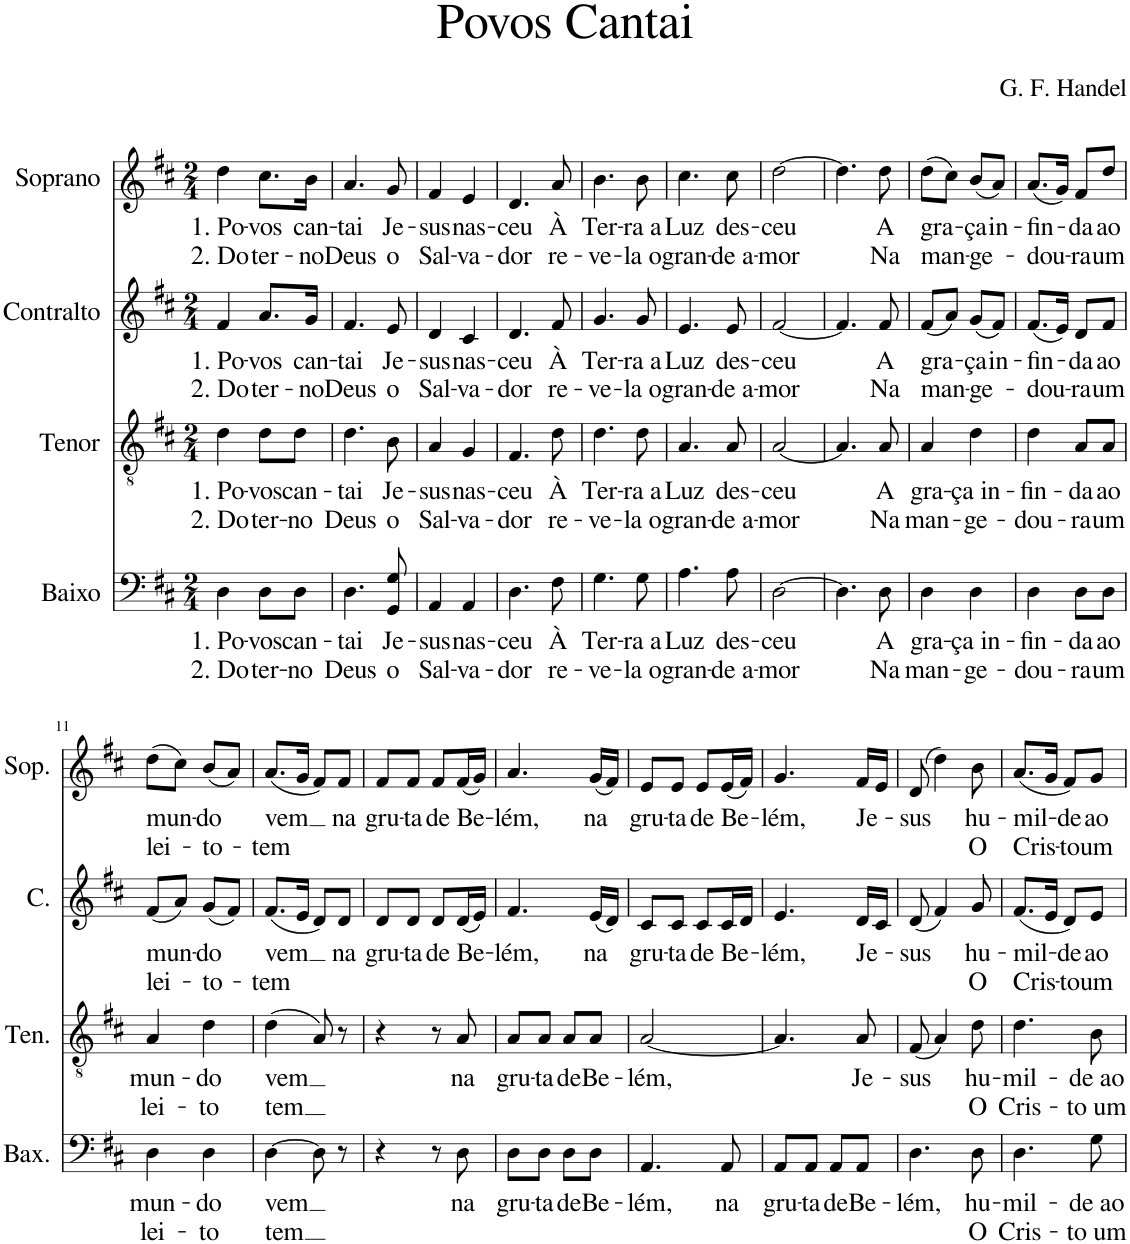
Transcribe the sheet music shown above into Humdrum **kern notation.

**kern	**text	**text	**kern	**text	**text	**kern	**text	**text	**kern	**text	**text
*part4	*part4	*part4	*part3	*part3	*part3	*part2	*part2	*part2	*part1	*part1	*part1
*staff4	*staff4	*staff4	*staff3	*staff3	*staff3	*staff2	*staff2	*staff2	*staff1	*staff1	*staff1
*I"Baixo	*	*	*I"Tenor	*	*	*I"Contralto	*	*	*I"Soprano	*	*
*I'Bax.	*	*	*I'Ten.	*	*	*I'C.	*	*	*I'Sop.	*	*
*clefF4	*	*	*clefGv2	*	*	*clefG2	*	*	*clefG2	*	*
*k[f#c#]	*	*	*k[f#c#]	*	*	*k[f#c#]	*	*	*k[f#c#]	*	*
*M2/4	*	*	*M2/4	*	*	*M2/4	*	*	*M2/4	*	*
=1	=1	=1	=1	=1	=1	=1	=1	=1	=1	=1	=1
!	!LO:LY:b	!LO:LY:b	!	!LO:LY:b	!LO:LY:b	!	!LO:LY:b	!LO:LY:b	!	!LO:LY:b	!LO:LY:b
4D\	1. Po-	2. Do	4d\	1. Po-	2. Do	4f#/	1. Po-	2. Do	4dd\	1. Po-	2. Do
!	!LO:LY:b	!LO:LY:b	!	!LO:LY:b	!LO:LY:b	!	!LO:LY:b	!LO:LY:b	!	!LO:LY:b	!LO:LY:b
8D\L	-vos	ter-	8d\L	-vos	ter-	8.a/L	-vos	ter-	8.cc#\L	-vos	ter-
!	!LO:LY:b	!LO:LY:b	!	!LO:LY:b	!LO:LY:b	!	!	!	!	!	!
8D\J	can-	-no	8d\J	can-	-no	.	.	.	.	.	.
!	!	!	!	!	!	!	!LO:LY:b	!LO:LY:b	!	!LO:LY:b	!LO:LY:b
.	.	.	.	.	.	16g/Jk	can-	-no	16b\Jk	can-	-no
=2	=2	=2	=2	=2	=2	=2	=2	=2	=2	=2	=2
!	!LO:LY:b	!LO:LY:b	!	!LO:LY:b	!LO:LY:b	!	!LO:LY:b	!LO:LY:b	!	!LO:LY:b	!LO:LY:b
4.D\	-tai	Deus	4.d\	-tai	Deus	4.f#/	-tai	Deus	4.a/	-tai	Deus
!	!LO:LY:b	!LO:LY:b	!	!LO:LY:b	!LO:LY:b	!	!LO:LY:b	!LO:LY:b	!	!LO:LY:b	!LO:LY:b
8GG/ 8G/	Je-	o	8B\	Je-	o	8e/	Je-	o	8g/	Je-	o
=3	=3	=3	=3	=3	=3	=3	=3	=3	=3	=3	=3
!	!LO:LY:b	!LO:LY:b	!	!LO:LY:b	!LO:LY:b	!	!LO:LY:b	!LO:LY:b	!	!LO:LY:b	!LO:LY:b
4AA/	-sus	Sal-	4A/	-sus	Sal-	4d/	-sus	Sal-	4f#/	-sus	Sal-
!	!LO:LY:b	!LO:LY:b	!	!LO:LY:b	!LO:LY:b	!	!LO:LY:b	!LO:LY:b	!	!LO:LY:b	!LO:LY:b
4AA/	nas-	-va-	4G/	nas-	-va-	4c#/	nas-	-va-	4e/	nas-	-va-
=4	=4	=4	=4	=4	=4	=4	=4	=4	=4	=4	=4
!	!LO:LY:b	!LO:LY:b	!	!LO:LY:b	!LO:LY:b	!	!LO:LY:b	!LO:LY:b	!	!LO:LY:b	!LO:LY:b
4.D\	-ceu	-dor	4.F#/	-ceu	-dor	4.d/	-ceu	-dor	4.d/	-ceu	-dor
!	!LO:LY:b	!LO:LY:b	!	!LO:LY:b	!LO:LY:b	!	!LO:LY:b	!LO:LY:b	!	!LO:LY:b	!LO:LY:b
8F#\	À	re-	8d\	À	re-	8f#/	À	re-	8a/	À	re-
=5	=5	=5	=5	=5	=5	=5	=5	=5	=5	=5	=5
!	!LO:LY:b	!LO:LY:b	!	!LO:LY:b	!LO:LY:b	!	!LO:LY:b	!LO:LY:b	!	!LO:LY:b	!LO:LY:b
4.G\	Ter-	-ve-	4.d\	Ter-	-ve-	4.g/	Ter-	-ve-	4.b\	Ter-	-ve-
!	!LO:LY:b	!LO:LY:b	!	!LO:LY:b	!LO:LY:b	!	!LO:LY:b	!LO:LY:b	!	!LO:LY:b	!LO:LY:b
8G\	-ra a	-la o	8d\	-ra a	-la o	8g/	-ra a	-la o	8b\	-ra a	-la o
=6	=6	=6	=6	=6	=6	=6	=6	=6	=6	=6	=6
!	!LO:LY:b	!LO:LY:b	!	!LO:LY:b	!LO:LY:b	!	!LO:LY:b	!LO:LY:b	!	!LO:LY:b	!LO:LY:b
4.A\	Luz	gran-	4.A/	Luz	gran-	4.e/	Luz	gran-	4.cc#\	Luz	gran-
!	!LO:LY:b	!LO:LY:b	!	!LO:LY:b	!LO:LY:b	!	!LO:LY:b	!LO:LY:b	!	!LO:LY:b	!LO:LY:b
8A\	des-	-de a-	8A/	des-	-de a-	8e/	des-	-de a-	8cc#\	des-	-de a-
=7	=7	=7	=7	=7	=7	=7	=7	=7	=7	=7	=7
!	!LO:LY:b	!LO:LY:b	!	!LO:LY:b	!LO:LY:b	!	!LO:LY:b	!LO:LY:b	!	!LO:LY:b	!LO:LY:b
[2D\	-ceu	-mor	[2A/	-ceu	-mor	[2f#/	-ceu	-mor	[2dd\	-ceu	-mor
=8	=8	=8	=8	=8	=8	=8	=8	=8	=8	=8	=8
4.D\]	.	.	4.A/]	.	.	4.f#/]	.	.	4.dd\]	.	.
!	!LO:LY:b	!LO:LY:b	!	!LO:LY:b	!LO:LY:b	!	!LO:LY:b	!LO:LY:b	!	!LO:LY:b	!LO:LY:b
8D\	A	Na	8A/	A	Na	8f#/	A	Na	8dd\	A	Na
=9	=9	=9	=9	=9	=9	=9	=9	=9	=9	=9	=9
!	!LO:LY:b	!LO:LY:b	!	!LO:LY:b	!LO:LY:b	!	!LO:LY:b	!LO:LY:b	!	!LO:LY:b	!LO:LY:b
4D\	gra-	man-	4A/	gra-	man-	(8f#/L	gra-	man-	(8dd\L	gra-	man-
.	.	.	.	.	.	8a/J)	.	.	8cc#\J)	.	.
!	!LO:LY:b	!LO:LY:b	!	!LO:LY:b	!LO:LY:b	!	!LO:LY:b	!LO:LY:b	!	!LO:LY:b	!LO:LY:b
4D\	-ça in-	-ge-	4d\	-ça in-	-ge-	(8g/L	-ça	-ge-	(8b/L	-ça	-ge-
!	!	!	!	!	!	!	!LO:LY:b	!	!	!LO:LY:b	!
.	.	.	.	.	.	8f#/J)	in-	.	8a/J)	in-	.
=10	=10	=10	=10	=10	=10	=10	=10	=10	=10	=10	=10
!	!LO:LY:b	!LO:LY:b	!	!LO:LY:b	!LO:LY:b	!	!LO:LY:b	!LO:LY:b	!	!LO:LY:b	!LO:LY:b
4D\	-fin-	-dou-	4d\	-fin-	-dou-	(8.f#/L	-fin-	-dou-	(8.a/L	-fin-	-dou-
.	.	.	.	.	.	16e/Jk)	.	.	16g/Jk)	.	.
!	!LO:LY:b	!LO:LY:b	!	!LO:LY:b	!LO:LY:b	!	!LO:LY:b	!LO:LY:b	!	!LO:LY:b	!LO:LY:b
8D\L	-da	-ra	8A/L	-da	-ra	8d/L	-da	-ra	8f#/L	-da	-ra
!	!LO:LY:b	!LO:LY:b	!	!LO:LY:b	!LO:LY:b	!	!LO:LY:b	!LO:LY:b	!	!LO:LY:b	!LO:LY:b
8D\J	ao	um	8A/J	ao	um	8f#/J	ao	um	8dd/J	ao	um
!!LO:LB:g=z
=11	=11	=11	=11	=11	=11	=11	=11	=11	=11	=11	=11
!	!LO:LY:b	!LO:LY:b	!	!LO:LY:b	!LO:LY:b	!	!LO:LY:b	!LO:LY:b	!	!LO:LY:b	!LO:LY:b
4D\	mun-	lei-	4A/	mun-	lei-	(8f#/L	mun-	lei-	(8dd\L	mun-	lei-
.	.	.	.	.	.	8a/J)	.	.	8cc#\J)	.	.
!	!LO:LY:b	!LO:LY:b	!	!LO:LY:b	!LO:LY:b	!	!LO:LY:b	!LO:LY:b	!	!LO:LY:b	!LO:LY:b
4D\	-do	-to	4d\	-do	-to	(8g/L	-do	-to-	(8b/L	-do	-to-
.	.	.	.	.	.	8f#/J)	.	.	8a/J)	.	.
=12	=12	=12	=12	=12	=12	=12	=12	=12	=12	=12	=12
!	!LO:LY:b	!LO:LY:b	!	!LO:LY:b	!LO:LY:b	!	!LO:LY:b	!LO:LY:b	!	!LO:LY:b	!LO:LY:b
[4D\	vem	tem	(4d\	vem	tem	(8.f#/L	vem	-tem	(8.a/L	vem	-tem
.	.	.	.	.	.	16e/Jk	.	.	16g/Jk	.	.
8D\]	.	.	8A/)	.	.	8d/L)	.	.	8f#/L)	.	.
!	!	!	!	!	!	!	!LO:LY:b	!	!	!LO:LY:b	!
8r	.	.	8r	.	.	8d/J	na	.	8f#/J	na	.
=13	=13	=13	=13	=13	=13	=13	=13	=13	=13	=13	=13
!	!	!	!	!	!	!	!LO:LY:b	!	!	!LO:LY:b	!
4r	.	.	4r	.	.	8d/L	gru-	.	8f#/L	gru-	.
!	!	!	!	!	!	!	!LO:LY:b	!	!	!LO:LY:b	!
.	.	.	.	.	.	8d/J	-ta	.	8f#/J	-ta	.
!	!	!	!	!	!	!	!LO:LY:b	!	!	!LO:LY:b	!
8r	.	.	8r	.	.	8d/L	de	.	8f#/L	de	.
!	!LO:LY:b	!	!	!LO:LY:b	!	!	!LO:LY:b	!	!	!LO:LY:b	!
8D\	na	.	8A/	na	.	(16d/L	Be-	.	(16f#/L	Be-	.
.	.	.	.	.	.	16e/JJ)	.	.	16g/JJ)	.	.
=14	=14	=14	=14	=14	=14	=14	=14	=14	=14	=14	=14
!	!LO:LY:b	!	!	!LO:LY:b	!	!	!LO:LY:b	!	!	!LO:LY:b	!
8D\L	gru-	.	8A/L	gru-	.	4.f#/	-lém,	.	4.a/	-lém,	.
!	!LO:LY:b	!	!	!LO:LY:b	!	!	!	!	!	!	!
8D\J	-ta	.	8A/J	-ta	.	.	.	.	.	.	.
!	!LO:LY:b	!	!	!LO:LY:b	!	!	!	!	!	!	!
8D\L	de	.	8A/L	de	.	.	.	.	.	.	.
!	!LO:LY:b	!	!	!LO:LY:b	!	!	!LO:LY:b	!	!	!LO:LY:b	!
8D\J	Be-	.	8A/J	Be-	.	(16e/LL	na	.	(16g/LL	na	.
.	.	.	.	.	.	16d/JJ)	.	.	16f#/JJ)	.	.
=15	=15	=15	=15	=15	=15	=15	=15	=15	=15	=15	=15
!	!LO:LY:b	!	!	!LO:LY:b	!	!	!LO:LY:b	!	!	!LO:LY:b	!
4.AA/	-lém,	.	[2A/	-lém,	.	8c#/L	gru-	.	8e/L	gru-	.
!	!	!	!	!	!	!	!LO:LY:b	!	!	!LO:LY:b	!
.	.	.	.	.	.	8c#/J	-ta	.	8e/J	-ta	.
!	!	!	!	!	!	!	!LO:LY:b	!	!	!LO:LY:b	!
.	.	.	.	.	.	8c#/L	de	.	8e/L	de	.
!	!LO:LY:b	!	!	!	!	!	!LO:LY:b	!	!	!LO:LY:b	!
8AA/	na	.	.	.	.	16c#/L	Be-	.	(16e/L	Be-	.
.	.	.	.	.	.	16d/JJ	.	.	16f#/JJ)	.	.
=16	=16	=16	=16	=16	=16	=16	=16	=16	=16	=16	=16
!	!LO:LY:b	!	!	!	!	!	!LO:LY:b	!	!	!LO:LY:b	!
8AA/L	gru-	.	4.A/]	.	.	4.e/	-lém,	.	4.g/	-lém,	.
!	!LO:LY:b	!	!	!	!	!	!	!	!	!	!
8AA/J	-ta	.	.	.	.	.	.	.	.	.	.
!	!LO:LY:b	!	!	!	!	!	!	!	!	!	!
8AA/L	de	.	.	.	.	.	.	.	.	.	.
!	!LO:LY:b	!	!	!LO:LY:b	!	!	!LO:LY:b	!	!	!LO:LY:b	!
8AA/J	Be-	.	8A/	Je-	.	16d/LL	Je-	.	16f#/LL	Je-	.
.	.	.	.	.	.	16c#/JJ	.	.	16e/JJ	.	.
=17	=17	=17	=17	=17	=17	=17	=17	=17	=17	=17	=17
!	!LO:LY:b	!	!	!LO:LY:b	!	!	!LO:LY:b	!	!	!LO:LY:b	!
4.D\	-lém,	.	(8F#/	-sus	.	(8d/	-sus	.	(8d/	-sus	.
.	.	.	4A/)	.	.	4f#/)	.	.	4dd\)	.	.
!	!LO:LY:b	!LO:LY:b	!	!LO:LY:b	!LO:LY:b	!	!LO:LY:b	!LO:LY:b	!	!LO:LY:b	!LO:LY:b
8D\	hu-	O	8d\	hu-	O	8g/	hu-	O	8b\	hu-	O
=18	=18	=18	=18	=18	=18	=18	=18	=18	=18	=18	=18
!	!LO:LY:b	!LO:LY:b	!	!LO:LY:b	!LO:LY:b	!	!LO:LY:b	!LO:LY:b	!	!LO:LY:b	!LO:LY:b
4.D\	-mil-	Cris-	4.d\	-mil-	Cris-	(8.f#/L	-mil-	Cris-	(8.a/L	-mil-	Cris-
.	.	.	.	.	.	16e/Jk	.	.	16g/Jk	.	.
!	!	!	!	!	!	!	!LO:LY:b	!LO:LY:b	!	!LO:LY:b	!LO:LY:b
.	.	.	.	.	.	8d/L)	-de	-to	8f#/L)	-de	-to
!	!LO:LY:b	!LO:LY:b	!	!LO:LY:b	!LO:LY:b	!	!LO:LY:b	!LO:LY:b	!	!LO:LY:b	!LO:LY:b
8G\	-de ao	-to um	8B\	-de ao	-to um	8e/J	ao	um	8g/J	ao	um
=	=	=	=	=	=	=	=	=	=	=	=
*-	*-	*-	*-	*-	*-	*-	*-	*-	*-	*-	*-
